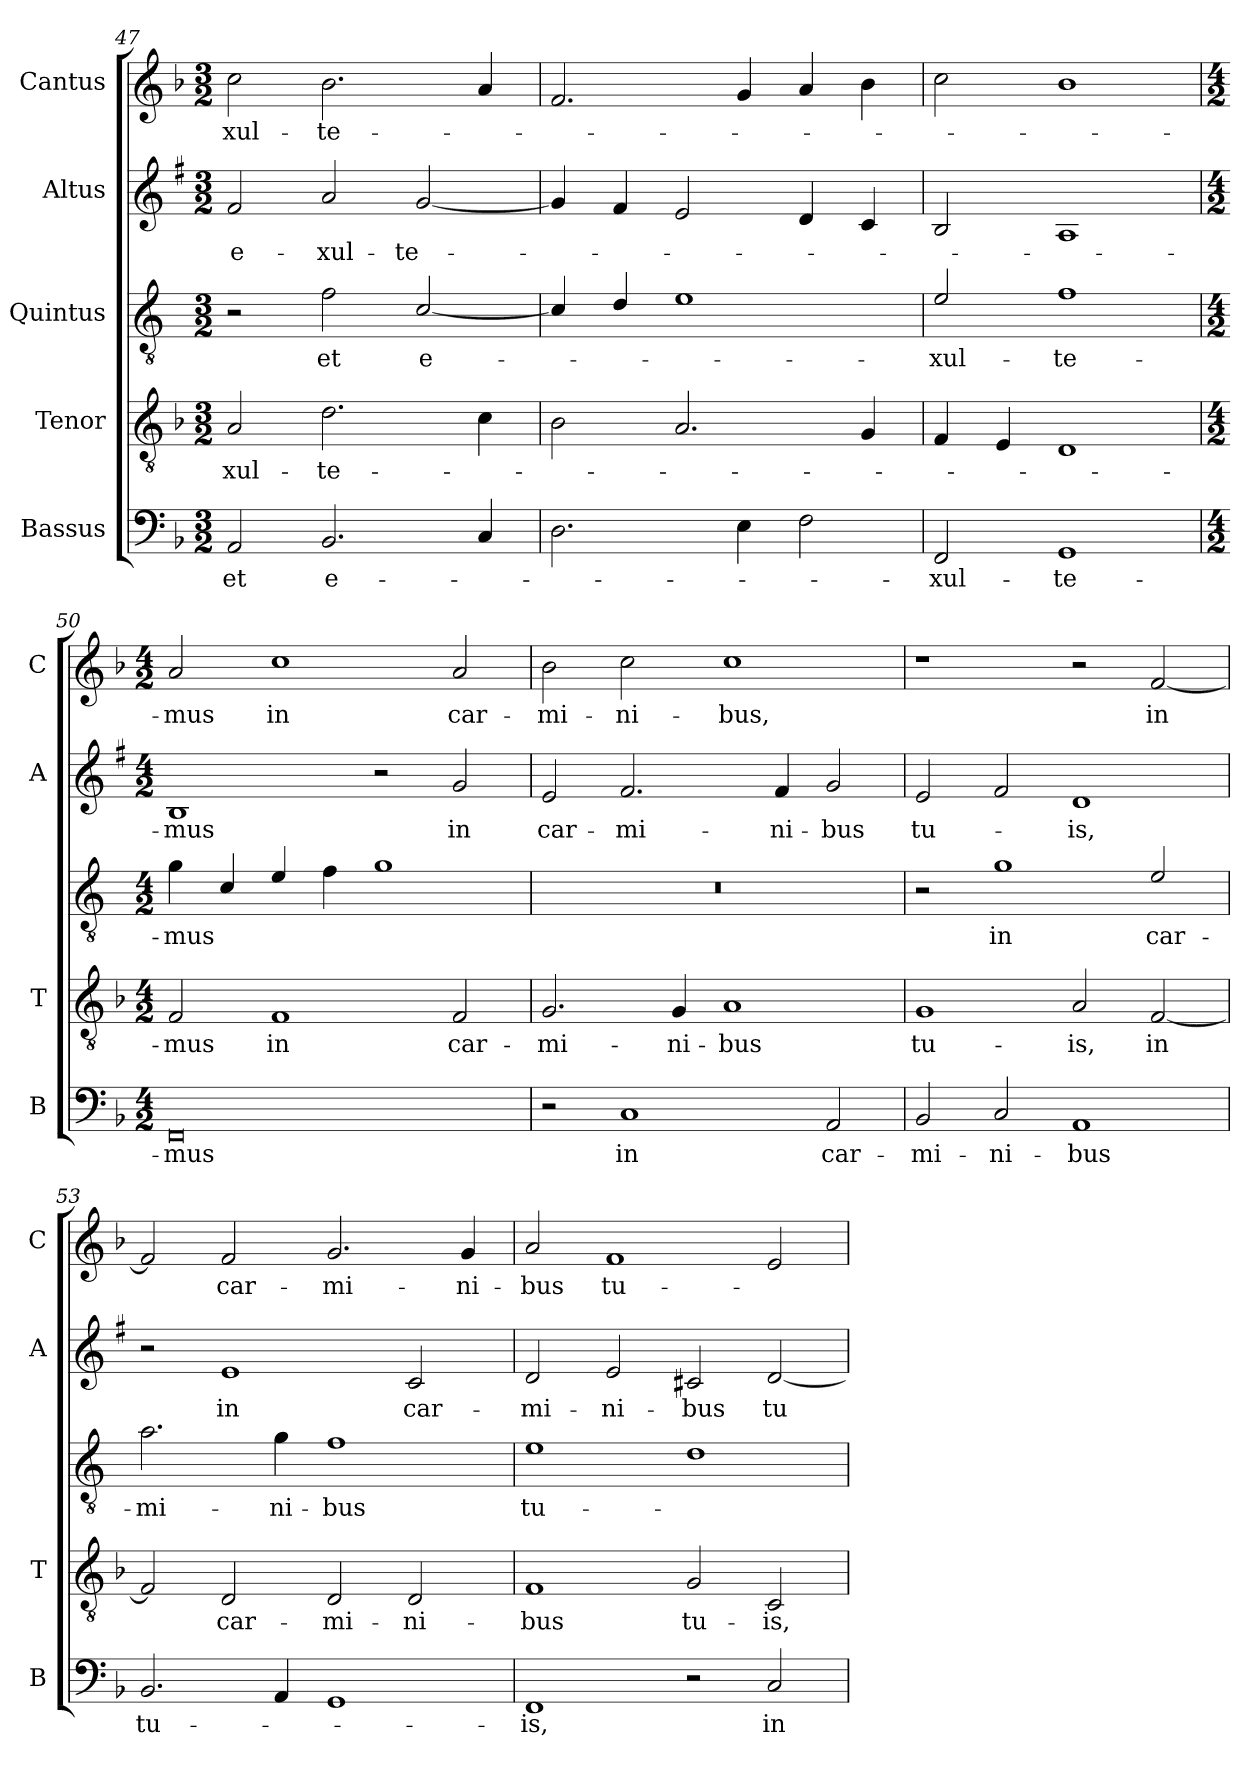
**kern	**text	**kern	**text	**kern	**text	**kern	**text	**kern	**text
*part5	*part5	*part4	*part4	*part3	*part3	*part2	*part2	*part1	*part1
*staff5	*staff5	*staff4	*staff4	*staff3	*staff3	*staff2	*staff2	*staff1	*staff1
*I"Bassus	*	*I"Tenor	*	*I"Quintus	*	*I"Altus	*	*I"Cantus	*
*I'B	*	*I'T	*	*	*	*I'A	*	*I'C	*
*clefF4	*	*clefGv2	*	*clefGv2	*	*clefG2	*	*clefG2	*
*	*	*	*	*ITrd4c7	*	*ITrd1c2	*	*	*
*k[b-]	*	*k[b-]	*	*k[b-]	*	*k[b-]	*	*k[b-]	*
*F:	*	*F:	*	*F:	*	*F:	*	*F:	*
*M3/2	*	*M3/2	*	*M3/2	*	*M3/2	*	*M3/2	*
=47	=47	=47	=47	=47	=47	=47	=47	=47	=47
!	!LO:LY:b	!	!LO:LY:b	!	!	!	!LO:LY:b	!	!LO:LY:b
2AA/	et	2A/	-xul-	2r	.	2e/	e-	2cc\	-xul-
!	!LO:LY:b	!	!LO:LY:b	!	!LO:LY:b	!	!LO:LY:b	!	!LO:LY:b
2.BB-/	e-	2.d\	-te-	2B-\	et	2g/	-xul-	2.b-\	-te-
!	!	!	!	!	!LO:LY:b	!	!LO:LY:b	!	!
.	.	.	.	[2F/	e-	[2f/	-te-	.	.
4C/	.	4c\	.	.	.	.	.	4a/	.
!!LO:LB:g=z
=48	=48	=48	=48	=48	=48	=48	=48	=48	=48
2.D\	.	2B-\	.	4F/]	.	4f/]	.	2.f/	.
.	.	.	.	4G/	.	4e/	.	.	.
.	.	2.A/	.	1A	.	2d/	.	.	.
4E\	.	.	.	.	.	.	.	4g/	.
2F\	.	.	.	.	.	4c/	.	4a/	.
.	.	4G/	.	.	.	4B-/	.	4b-\	.
=49	=49	=49	=49	=49	=49	=49	=49	=49	=49
!	!LO:LY:b	!	!	!	!LO:LY:b	!	!	!	!
2FF/	-xul-	4F/	.	2A/	-xul-	2A/	.	2cc\	.
.	.	4E/	.	.	.	.	.	.	.
!	!LO:LY:b	!	!	!	!LO:LY:b	!	!	!	!
1GG	-te-	1D	.	1B-	-te-	1G	.	1b-	.
=50	=50	=50	=50	=50	=50	=50	=50	=50	=50
*M4/2	*	*M4/2	*	*M4/2	*	*M4/2	*	*M4/2	*
!	!LO:LY:b	!	!LO:LY:b	!	!LO:LY:b	!	!LO:LY:b	!	!LO:LY:b
0FF	-mus	2F/	-mus	4c\	-mus	1A	-mus	2a/	-mus
.	.	.	.	4F/	.	.	.	.	.
!	!	!	!LO:LY:b	!	!	!	!	!	!LO:LY:b
.	.	1F	in	4A/	.	.	.	1cc	in
.	.	.	.	4B-\	.	.	.	.	.
.	.	.	.	1c	.	2r	.	.	.
!	!	!	!LO:LY:b	!	!	!	!LO:LY:b	!	!LO:LY:b
.	.	2F/	car-	.	.	2f/	in	2a/	car-
=51	=51	=51	=51	=51	=51	=51	=51	=51	=51
!	!	!	!LO:LY:b	!	!	!	!LO:LY:b	!	!LO:LY:b
2r	.	2.G/	-mi-	0r	.	2d/	car-	2b-\	-mi-
!	!LO:LY:b	!	!	!	!	!	!LO:LY:b	!	!LO:LY:b
1C	in	.	.	.	.	2.e/	-mi-	2cc\	-ni-
!	!	!	!LO:LY:b	!	!	!	!	!	!
.	.	4G/	-ni-	.	.	.	.	.	.
!	!	!	!LO:LY:b	!	!	!	!	!	!LO:LY:b
.	.	1A	-bus	.	.	.	.	1cc	-bus,
!	!	!	!	!	!	!	!LO:LY:b	!	!
.	.	.	.	.	.	4e/	-ni-	.	.
!	!LO:LY:b	!	!	!	!	!	!LO:LY:b	!	!
2AA/	car-	.	.	.	.	2f/	-bus	.	.
=52	=52	=52	=52	=52	=52	=52	=52	=52	=52
!	!LO:LY:b	!	!LO:LY:b	!	!	!	!LO:LY:b	!	!
2BB-/	-mi-	1G	tu-	2r	.	2d/	tu-	1r	.
!	!LO:LY:b	!	!	!	!LO:LY:b	!	!	!	!
2C/	-ni-	.	.	1c	in	2e/	.	.	.
!	!LO:LY:b	!	!LO:LY:b	!	!	!	!LO:LY:b	!	!
1AA	-bus	2A/	-is,	.	.	1c	-is,	2r	.
!	!	!	!LO:LY:b	!	!LO:LY:b	!	!	!	!LO:LY:b
.	.	[2F/	in	2A/	car-	.	.	[2f/	in
=53	=53	=53	=53	=53	=53	=53	=53	=53	=53
!	!LO:LY:b	!	!	!	!LO:LY:b	!	!	!	!
2.BB-/	tu-	2F/]	.	2.d\	-mi-	2r	.	2f/]	.
!	!	!	!LO:LY:b	!	!	!	!LO:LY:b	!	!LO:LY:b
.	.	2D/	car-	.	.	1d	in	2f/	car-
!	!	!	!	!	!LO:LY:b	!	!	!	!
4AA/	.	.	.	4c\	-ni-	.	.	.	.
!	!	!	!LO:LY:b	!	!LO:LY:b	!	!	!	!LO:LY:b
1GG	.	2D/	-mi-	1B-	-bus	.	.	2.g/	-mi-
!	!	!	!LO:LY:b	!	!	!	!LO:LY:b	!	!
.	.	2D/	-ni-	.	.	2B-/	car-	.	.
!	!	!	!	!	!	!	!	!	!LO:LY:b
.	.	.	.	.	.	.	.	4g/	-ni-
!!LO:PB:g=z
=54	=54	=54	=54	=54	=54	=54	=54	=54	=54
!	!LO:LY:b	!	!LO:LY:b	!	!LO:LY:b	!	!LO:LY:b	!	!LO:LY:b
1FF	-is,	1F	-bus	1A	tu-	2c/	-mi-	2a/	-bus
!	!	!	!	!	!	!	!LO:LY:b	!	!LO:LY:b
.	.	.	.	.	.	2d/	-ni-	1f	tu-
!	!	!	!LO:LY:b	!	!	!	!LO:LY:b	!	!
2r	.	2G/	tu-	1G	.	2Bn/	-bus	.	.
!	!LO:LY:b	!	!LO:LY:b	!	!	!	!LO:LY:b	!	!
2C/	in	2C/	-is,	.	.	[2c/	tu-	2e/	.
=	=	=	=	=	=	=	=	=	=
*-	*-	*-	*-	*-	*-	*-	*-	*-	*-
